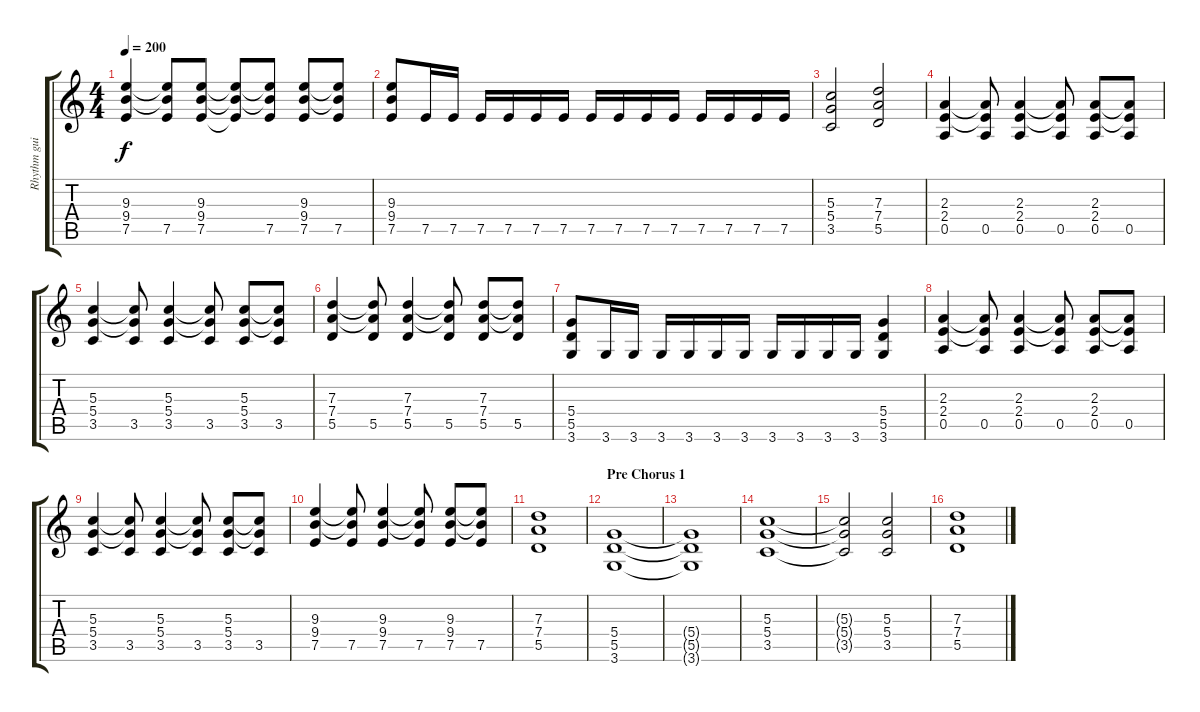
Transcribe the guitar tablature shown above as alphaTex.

\track ("Rhythm guitar 2" "Rhythm gui") {instrument overdrivenguitar}
\staff {score tabs}
\tuning (E4 B3 G3 D3 A2 E2) {hide}
\ts (4 4)
\tempo 200
\clef g2
\ks c
(9.3 9.4 7.5).4{dy f} (9.3{t} 9.4{t} 7.5).8 (9.3 9.4 7.5).8 (9.3{t} 9.4{t} 7.5{t}).8 (9.3{t} 9.4{t} 7.5).8 (9.3 9.4 7.5).8 (9.3{t} 9.4{t} 7.5).8 |
(9.3 9.4 7.5).8 7.5.16 7.5.16 7.5.16 7.5.16 7.5.16 7.5.16 7.5.16 7.5.16 7.5.16 7.5.16 7.5.16 7.5.16 7.5.16 7.5.16 |
(5.3 5.4 3.5).2 (7.3 7.4 5.5).2 |
(2.3 2.4 0.5).4 (2.3{t} 2.4{t} 0.5).8 (2.3 2.4 0.5).4 (2.3{t} 2.4{t} 0.5).8 (2.3 2.4 0.5).8 (2.3{t} 2.4{t} 0.5).8 |
(5.3 5.4 3.5).4 (5.3{t} 5.4{t} 3.5).8 (5.3 5.4 3.5).4 (5.3{t} 5.4{t} 3.5).8 (5.3 5.4 3.5).8 (5.3{t} 5.4{t} 3.5).8 |
(7.3 7.4 5.5).4 (7.3{t} 7.4{t} 5.5).8 (7.3 7.4 5.5).4 (7.3{t} 7.4{t} 5.5).8 (7.3 7.4 5.5).8 (7.3{t} 7.4{t} 5.5).8 |
(5.4 5.5 3.6).8 3.6.16 3.6.16 3.6.16 3.6.16 3.6.16 3.6.16 3.6.16 3.6.16 3.6.16 3.6.16 (5.4 5.5 3.6).4 |
(2.3 2.4 0.5).4 (2.3{t} 2.4{t} 0.5).8 (2.3 2.4 0.5).4 (2.3{t} 2.4{t} 0.5).8 (2.3 2.4 0.5).8 (2.3{t} 2.4{t} 0.5).8 |
(5.3 5.4 3.5).4 (5.3{t} 5.4{t} 3.5).8 (5.3 5.4 3.5).4 (5.3{t} 5.4{t} 3.5).8 (5.3 5.4 3.5).8 (5.3{t} 5.4{t} 3.5).8 |
(9.3 9.4 7.5).4 (9.3{t} 9.4{t} 7.5).8 (9.3 9.4 7.5).4 (9.3{t} 9.4{t} 7.5).8 (9.3 9.4 7.5).8 (9.3{t} 9.4{t} 7.5).8 |
(7.3 7.4 5.5).1 |
\section ("" "Pre Chorus 1")
(5.4 5.5 3.6).1 |
(5.4{t} 5.5{t} 3.6{t}).1 |
(5.3 5.4 3.5).1 |
(5.3{t} 5.4{t} 3.5{t}).2 (5.3 5.4 3.5).2 |
(7.3 7.4 5.5).1
